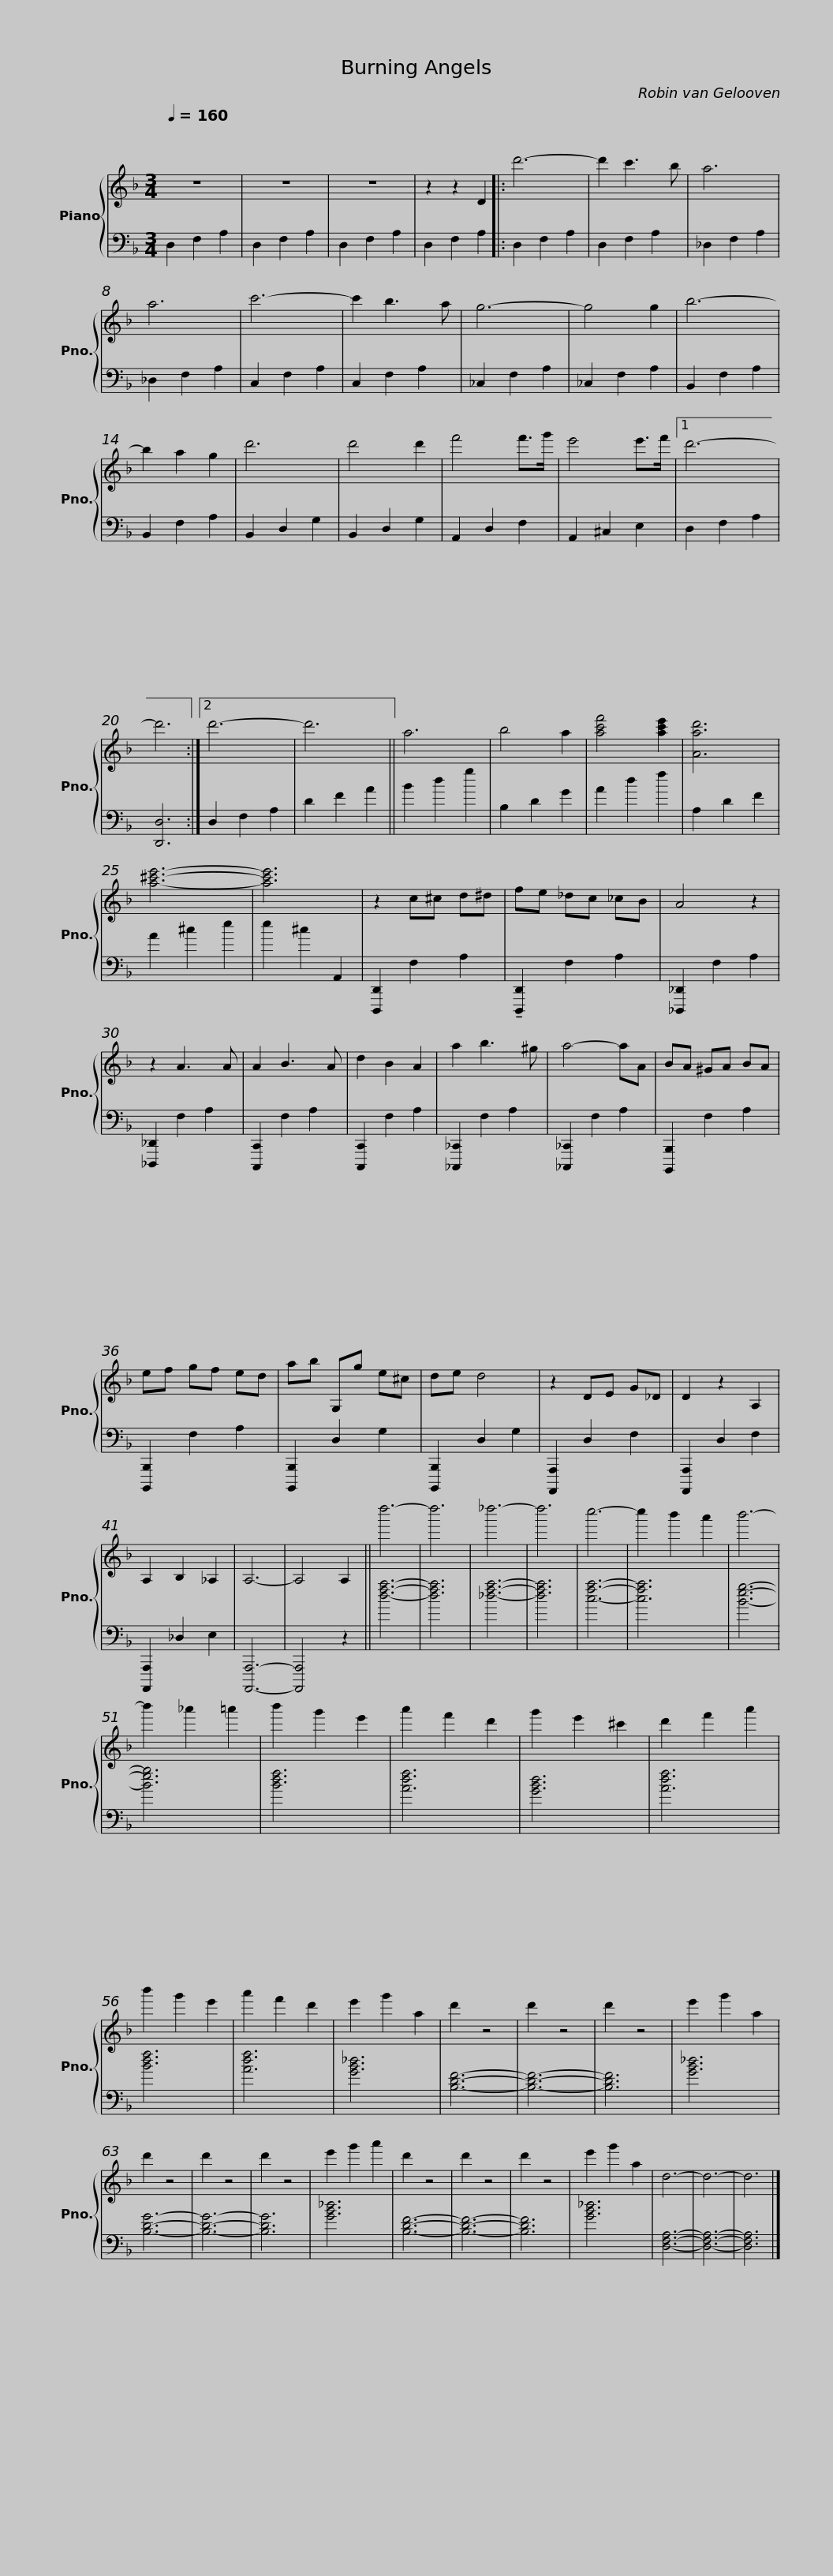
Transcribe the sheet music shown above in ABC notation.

X:1
%%score { 1 | 2 }
L:1/8
Q:1/4=160
M:3/4
I:linebreak $
K:F
V:1 treble
V:2 bass
V:1
 z6 | z6 | z6 | z2 z2 D2 |: d'6- | %5
 d'2 c'3 b | a6 | a6 | c'6- |$ c'2 b3 a | %10
 g6- | g4 g2 | b6- | b2 a2 g2 | d'6 | %15
 d'4 d'2 | f'4 f'>g' |$ e'4 e'>f' |1 d'6- | d'6 :|2 %20
 d'6- | d'6 || a6 | b4 a2 | [ac'f']4 [ac'e']2 |$ %25
 [Aad']6 | [a^c'e']6- | [ac'e']6 | z2 c^c d^d | fe _dc _cB | %30
 A4 z2 | z2 A3 A | A2 B3 A |$ d2 B2 A2 | a2 b3 ^g | %35
 a4- aA | BA ^GA BA | ef gf ed | ab G,g e^c | de d4 | %40
 z2 DE G_D |$ D2 z2 A,2 | A,2 B,2 _A,2 | A,6- | A,4 A,2 || %45
 d''6- | d''6 | _d''6- | d''6 |$ c''6- | %50
 c''2 b'2 a'2 | b'6- | b'2 _a'2 =a'2 | b'2 g'2 e'2 | a'2 f'2 d'2 | %55
 g'2 e'2 ^c'2 | d'2 f'2 a'2 |$ b'2 g'2 e'2 | a'2 f'2 d'2 | e'2 g'2 a2 | %60
 d'2 z4 | d'2 z4 | d'2 z4 | e'2 g'2 a2 | d'2 z4 |$ %65
 d'2 z4 | d'2 z4 | e'2 g'2 a'2 | d'2 z4 | d'2 z4 | %70
 d'2 z4 | e'2 g'2 a2 | d6- |$ d6- | d6 |] %75
V:2
 D,2 F,2 A,2 | D,2 F,2 A,2 | D,2 F,2 A,2 | D,2 F,2 A,2 |: D,2 F,2 A,2 | %5
 D,2 F,2 A,2 | _D,2 F,2 A,2 | _D,2 F,2 A,2 | C,2 F,2 A,2 |$ C,2 F,2 A,2 | %10
 _C,2 F,2 A,2 | _C,2 F,2 A,2 | B,,2 F,2 A,2 | B,,2 F,2 A,2 | B,,2 D,2 G,2 | %15
 B,,2 D,2 G,2 | A,,2 D,2 F,2 |$ A,,2 ^C,2 E,2 |1 D,2 F,2 A,2 | [D,,D,]6 :|2 %20
 D,2 F,2 A,2 | D2 F2 A2 || B2 d2 g2 | B,2 D2 G2 | A2 d2 f2 |$ %25
 A,2 D2 F2 | A2 ^c2 e2 | e2 ^c2 A,,2 | [D,,,D,,]2 F,2 A,2 | !tenuto![D,,,D,,]2 F,2 A,2 | %30
 [_D,,,_D,,]2 F,2 A,2 | [_D,,,_D,,]2 F,2 A,2 | [C,,,C,,]2 F,2 A,2 |$ [C,,,C,,]2 F,2 A,2 | [_C,,,_C,,]2 F,2 A,2 | %35
 [_C,,,_C,,]2 F,2 A,2 | [B,,,,B,,,]2 F,2 A,2 | [B,,,,B,,,]2 F,2 A,2 | [B,,,,B,,,]2 D,2 G,2 | [B,,,,B,,,]2 D,2 G,2 | %40
 [A,,,,A,,,]2 D,2 F,2 |$ [A,,,,A,,,]2 D,2 F,2 | [A,,,,A,,,]2 _D,2 E,2 | [A,,,,A,,,]6- | [A,,,,A,,,]4 z2 || %45
 [dfa]6- | [dfa]6 | [_dfa]6- | [dfa]6 |$ [cfa]6- | %50
 [cfa]6 | [Beg]6- | [Beg]6 | [Bdf]6 | [Adf]6 | %55
 [GBd]6 | [Adf]6 |$ [Bdf]6 | [Adf]6 | [GB_d]6 | %60
 [B,DF]6- | [B,DF]6- | [B,DF]6 | [GB_d]6 | [B,DG]6- |$ %65
 [B,DG]6- | [B,DG]6 | [GB_d]6 | [B,DF]6- | [B,DF]6- | %70
 [B,DF]6 | [GB_d]6 | [D,F,A,]6- |$ [D,F,A,]6- | [D,F,A,]6 |] %75
